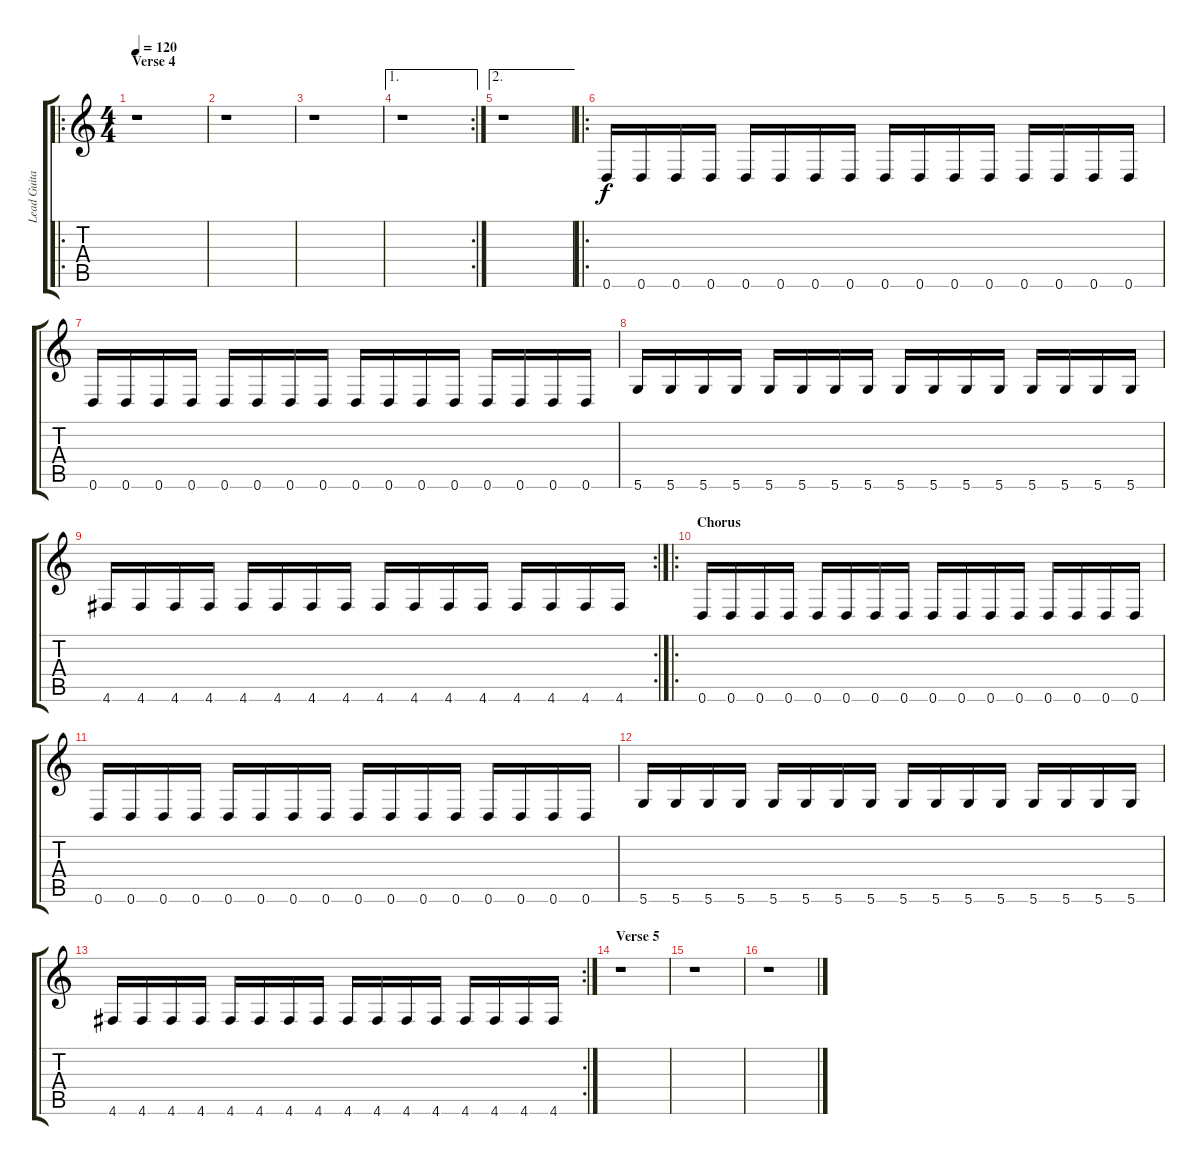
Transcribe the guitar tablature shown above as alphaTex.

\track ("Lead Guitar" "Lead Guita") {instrument distortionguitar}
\staff {score tabs}
\tuning (D4 A3 F3 C3 G2 D2) {hide}
\ro
\ts (4 4)
\section ("" "Verse 4")
\tempo 120
\clef g2
\ks c
r.1{dy f} |
r.1 |
r.1 |
\ae 1
\rc 2
r.1 |
\ae 2
r.1 |
\ro
0.6.16 0.6.16 0.6.16 0.6.16 0.6.16 0.6.16 0.6.16 0.6.16 0.6.16 0.6.16 0.6.16 0.6.16 0.6.16 0.6.16 0.6.16 0.6.16 |
0.6.16 0.6.16 0.6.16 0.6.16 0.6.16 0.6.16 0.6.16 0.6.16 0.6.16 0.6.16 0.6.16 0.6.16 0.6.16 0.6.16 0.6.16 0.6.16 |
5.6.16 5.6.16 5.6.16 5.6.16 5.6.16 5.6.16 5.6.16 5.6.16 5.6.16 5.6.16 5.6.16 5.6.16 5.6.16 5.6.16 5.6.16 5.6.16 |
\rc 2
4.6.16 4.6.16 4.6.16 4.6.16 4.6.16 4.6.16 4.6.16 4.6.16 4.6.16 4.6.16 4.6.16 4.6.16 4.6.16 4.6.16 4.6.16 4.6.16 |
\ro
\section ("" "Chorus")
0.6.16 0.6.16 0.6.16 0.6.16 0.6.16 0.6.16 0.6.16 0.6.16 0.6.16 0.6.16 0.6.16 0.6.16 0.6.16 0.6.16 0.6.16 0.6.16 |
0.6.16 0.6.16 0.6.16 0.6.16 0.6.16 0.6.16 0.6.16 0.6.16 0.6.16 0.6.16 0.6.16 0.6.16 0.6.16 0.6.16 0.6.16 0.6.16 |
5.6.16 5.6.16 5.6.16 5.6.16 5.6.16 5.6.16 5.6.16 5.6.16 5.6.16 5.6.16 5.6.16 5.6.16 5.6.16 5.6.16 5.6.16 5.6.16 |
\rc 2
4.6.16 4.6.16 4.6.16 4.6.16 4.6.16 4.6.16 4.6.16 4.6.16 4.6.16 4.6.16 4.6.16 4.6.16 4.6.16 4.6.16 4.6.16 4.6.16 |
\section ("" "Verse 5")
r.1 |
r.1 |
r.1
